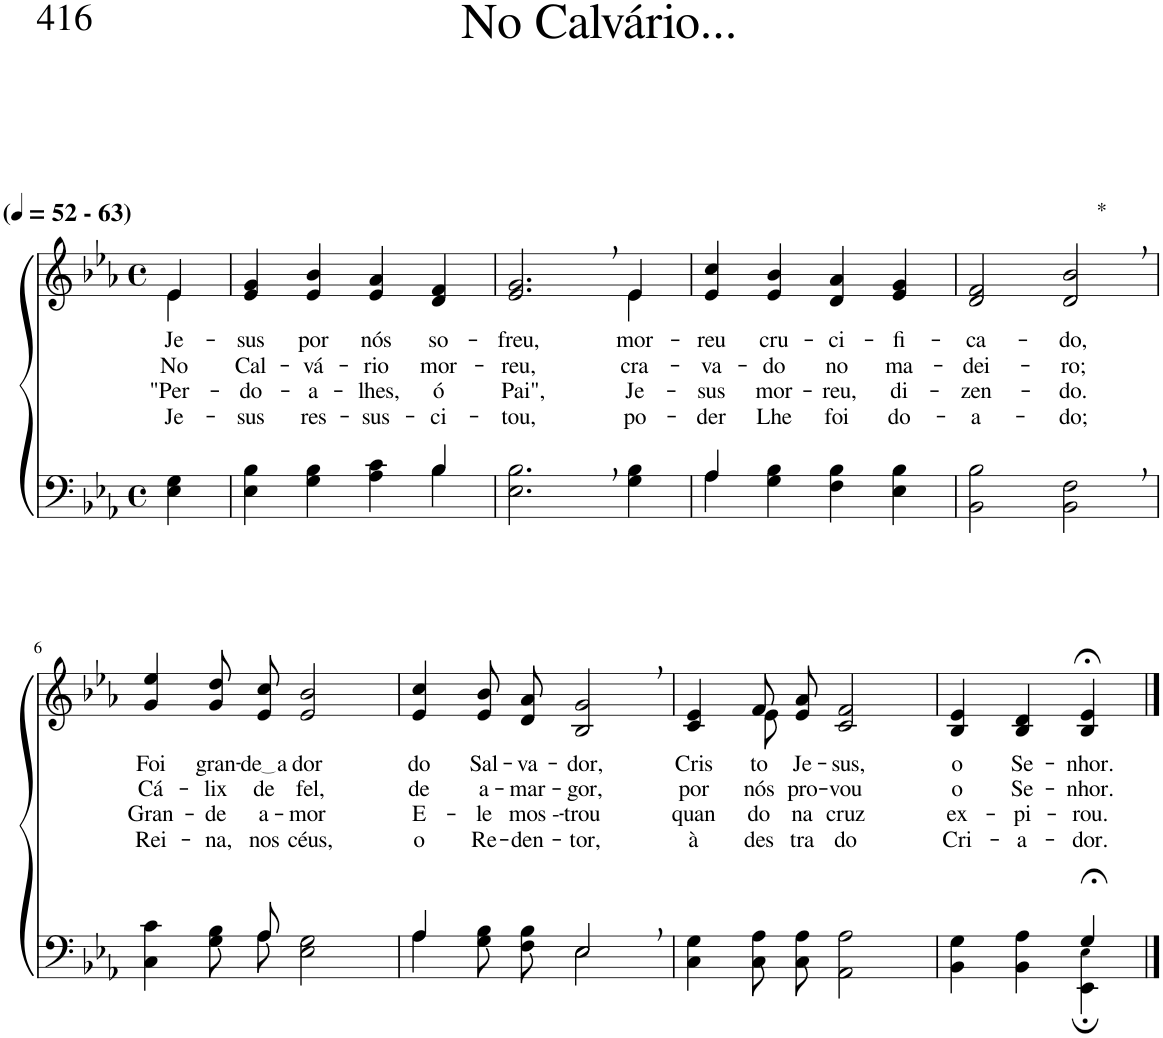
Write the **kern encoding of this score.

**kern	**kern	**text	**text	**text	**text
*part2	*part1	*part1	*part1	*part1	*part1
*staff2	*staff1	*staff1	*staff1	*staff1	*staff1
*I"Parte III e IV	*I"Parte I e II	*	*	*	*
*clefF4	*clefG2	*	*	*	*
*k[b-e-a-]	*k[b-e-a-]	*	*	*	*
*M4/4	*M4/4	*	*	*	*
*met(c)	*met(c)	*	*	*	*
*MM52	*MM52	*	*	*	*
=1	=1	=1	=1	=1	=1
*	*^	*	*	*	*
!	!LO:TX:a:B:t=(	!	!	!	!	!
!	!LO:TX:a:B:t=- 63)	!	!	!	!	!
!	!	!	!LO:LY:b	!LO:LY:b	!LO:LY:b	!LO:LY:b
4E-\ 4G\	4e-/	4e-\	Je-	No	"Per-	Je-
=2	=2	=2	=2	=2	=2	=2
*^	*	*	*	*	*	*
!	!	!	!	!LO:LY:b	!LO:LY:b	!LO:LY:b	!LO:LY:b
*	*	*v	*v	*	*	*	*
2.ryy	4E-\ 4B-\	4e-/ 4g/	-sus	Cal-	-do-	-sus
!	!	!	!LO:LY:b	!LO:LY:b	!LO:LY:b	!LO:LY:b
.	4G\ 4B-\	4e-/ 4b-/	por	-vá-	-a-	res-
!	!	!	!LO:LY:b	!LO:LY:b	!LO:LY:b	!LO:LY:b
.	4A-\ 4c\	4e-/ 4a-/	nós	-rio	-lhes,	-sus-
!	!	!	!LO:LY:b	!LO:LY:b	!LO:LY:b	!LO:LY:b
4B-/	4B-\	4d/ 4f/	so-	mor-	ó	-ci-
=3	=3	=3	=3	=3	=3	=3
!	!	!	!LO:LY:b	!LO:LY:b	!LO:LY:b	!LO:LY:b
*v	*v	*^	*	*	*	*
2.E-\, 2.B-\,	2.e-/, 2.g/,	2.ryy	-freu,	-reu,	Pai",	-tou,
!	!	!	!LO:LY:b	!LO:LY:b	!LO:LY:b	!LO:LY:b
4G\ 4B-\	4e-/	4e-\	mor-	cra-	Je-	po-
=4	=4	=4	=4	=4	=4	=4
*^	*	*	*	*	*	*
!	!	!	!	!LO:LY:b	!LO:LY:b	!LO:LY:b	!LO:LY:b
*	*	*v	*v	*	*	*	*
4A-/	4A-\	4e-/ 4cc/	-reu	-va-	-sus	-der
!	!	!	!LO:LY:b	!LO:LY:b	!LO:LY:b	!LO:LY:b
2.ryy	4G\ 4B-\	4e-/ 4b-/	cru-	-do	mor-	Lhe
!	!	!	!LO:LY:b	!LO:LY:b	!LO:LY:b	!LO:LY:b
.	4F\ 4B-\	4d/ 4a-/	-ci-	no	-reu,	foi
!	!	!	!LO:LY:b	!LO:LY:b	!LO:LY:b	!LO:LY:b
.	4E-\ 4B-\	4e-/ 4g/	-fi-	ma-	di-	do-
=5	=5	=5	=5	=5	=5	=5
!	!	!	!LO:LY:b	!LO:LY:b	!LO:LY:b	!LO:LY:b
*v	*v	*	*	*	*	*
2BB-\ 2B-\	2d/ 2f/	-ca-	-dei-	-zen-	-a-
!	!LO:TX:a:t=*	!	!	!	!
!	!	!LO:LY:b	!LO:LY:b	!LO:LY:b	!LO:LY:b
2BB-\, 2F\,	2d/, 2b-/,	-do,	-ro;	-do.	-do;
!!LO:LB:g=z
=6	=6	=6	=6	=6	=6
*^	*	*	*	*	*
!	!	!	!LO:LY:b	!LO:LY:b	!LO:LY:b	!LO:LY:b
4.ryy	4C\ 4c\	4g/ 4ee-/	Foi	Cá-	Gran-	Rei-
!	!	!	!LO:LY:b	!LO:LY:b	!LO:LY:b	!LO:LY:b
.	8G\ 8B-\L	8g/ 8dd/L	gran-	-lix	-de	-na,
!	!	!	!LO:LY:b	!LO:LY:b	!LO:LY:b	!LO:LY:b
8A-/	8A-\J	8e-/ 8cc/J	de a	de	a-	nos
!	!	!	!LO:LY:b	!LO:LY:b	!LO:LY:b	!LO:LY:b
2ryy	2E-\ 2G\	2e-/ 2b-/	dor	fel,	-mor	céus,
=7	=7	=7	=7	=7	=7	=7
!	!	!	!LO:LY:b	!LO:LY:b	!LO:LY:b	!LO:LY:b
4A-\	4A-/	4e-/ 4cc/	do	de	E-	o
!	!	!	!LO:LY:b	!LO:LY:b	!LO:LY:b	!LO:LY:b
8G\ 8B-\L	4ryy	8e-/ 8b-/L	Sal-	a-	-le	Re-
!	!	!	!LO:LY:b	!LO:LY:b	!LO:LY:b	!LO:LY:b
8F\ 8B-\J	.	8d/ 8a-/J	-va-	-mar-	mos --	-den-
!	!	!	!LO:LY:b	!LO:LY:b	!LO:LY:b	!LO:LY:b
2E-,\	2E-/	2B-/, 2g/,	-dor,	-gor,	-trou	-tor,
=8	=8	=8	=8	=8	=8	=8
!	!	!	!LO:LY:b	!LO:LY:b	!LO:LY:b	!LO:LY:b
*v	*v	*^	*	*	*	*
4C\ 4G\	4c/ 4e-/	4ryy	Cris-	por	quan-	à
!	!	!	!LO:LY:b	!LO:LY:b	!LO:LY:b	!LO:LY:b
8C\ 8A-\L	8f/L	8e-\	-to	nós	-do	des-
!	!	!	!LO:LY:b	!LO:LY:b	!LO:LY:b	!LO:LY:b
8C\ 8A-\J	8e-/ 8a-/J	2ryy	Je-	pro-	na	-tra
!	!	!	!LO:LY:b	!LO:LY:b	!LO:LY:b	!LO:LY:b
2AA-\ 2A-\	2c/ 2f/	.	-sus,	-vou	cruz	do
.	.	8ryy	.	.	.	.
=9	=9	=9	=9	=9	=9	=9
*^	*	*	*	*	*	*
!	!	!	!	!LO:LY:b	!LO:LY:b	!LO:LY:b	!LO:LY:b
*	*	*v	*v	*	*	*	*
2ryy	4BB-\ 4G\	4B-/ 4e-/	o	o	ex-	Cri-
!	!	!	!LO:LY:b	!LO:LY:b	!LO:LY:b	!LO:LY:b
.	4BB-\ 4A-\	4B-/ 4d/	Se-	Se-	-pi-	-a-
!	!	!	!LO:LY:b	!LO:LY:b	!LO:LY:b	!LO:LY:b
4G;</	4EE-\; 4E-!\;	4B-/;< 4e-/;<	-nhor.	-nhor.	-rou.	-dor.
*v	*v	*	*	*	*	*
==	==	==	==	==	==
*-	*-	*-	*-	*-	*-
